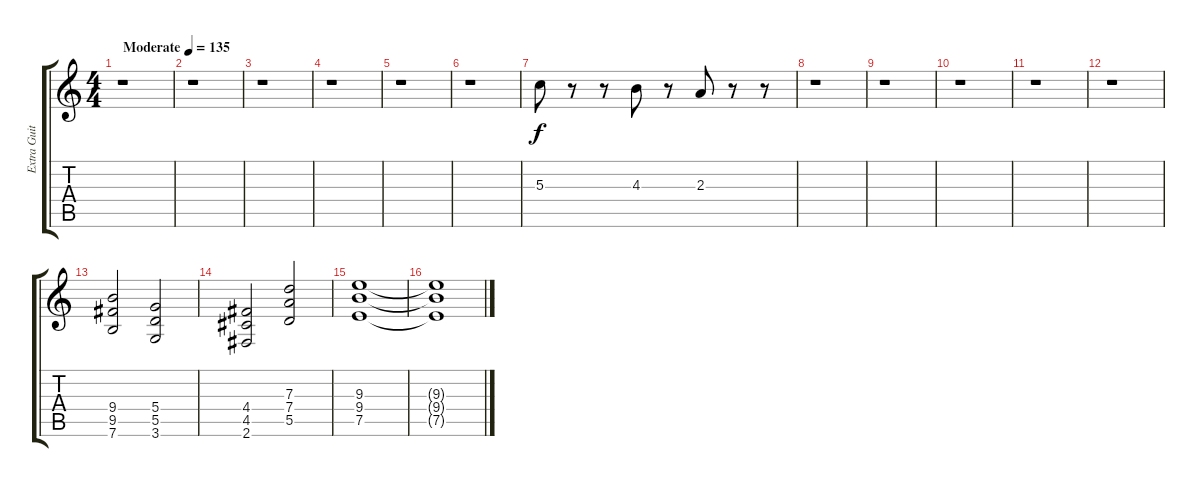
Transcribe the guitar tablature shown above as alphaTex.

\track ("Extra Guitar" "Extra Guit") {instrument distortionguitar}
\staff {score tabs}
\tuning (E4 B3 G3 D3 A2 E2) {hide}
\ts (4 4)
\tempo (135 "Moderate")
\clef g2
\ks c
r.1{dy f instrument distortionguitar} |
r.1 |
r.1 |
r.1 |
r.1 |
r.1 |
5.3.8 r.8 r.8 4.3.8 r.8 2.3.8 r.8 r.8 |
r.1 |
r.1 |
r.1 |
r.1 |
r.1 |
(9.4 9.5 7.6).2 (5.4 5.5 3.6).2 |
(4.4 4.5 2.6).2 (7.3 7.4 5.5).2 |
(9.3 9.4 7.5).1 |
(9.3{t} 9.4{t} 7.5{t}).1
